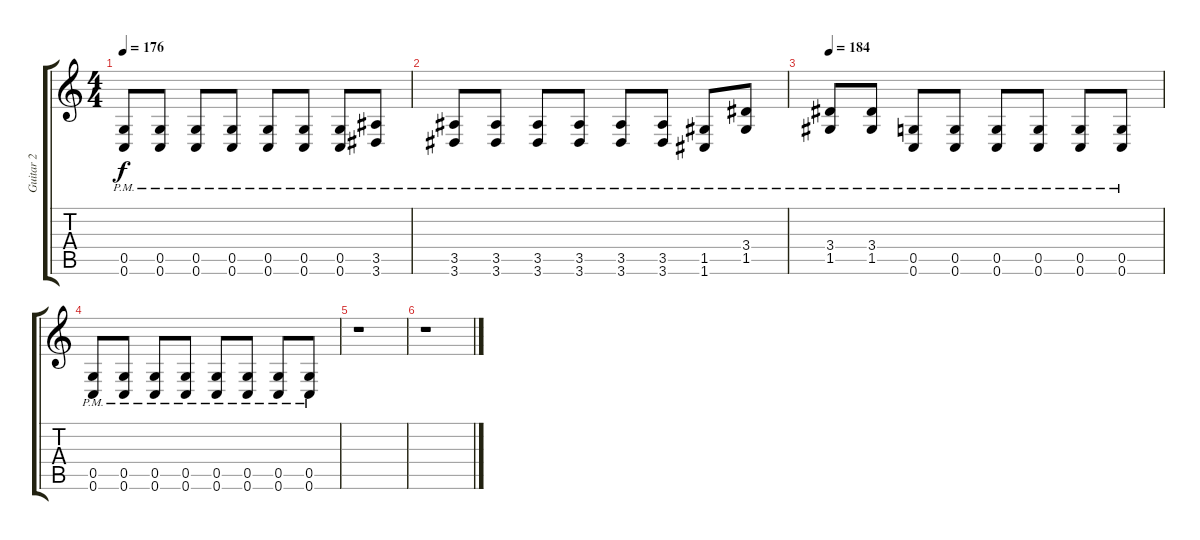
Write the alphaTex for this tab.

\track ("Guitar 2" "Guitar 2") {instrument distortionguitar}
\staff {score tabs}
\tuning (D4 A3 F3 C3 G2 C2) {hide}
\ts (4 4)
\tempo 176
\clef g2
\ks c
(0.5{pm} 0.6).8{dy f} (0.5{pm} 0.6).8 (0.5{pm} 0.6).8 (0.5{pm} 0.6).8 (0.5{pm} 0.6).8 (0.5{pm} 0.6).8 (0.5{pm} 0.6).8 (3.5{pm} 3.6).8 |
(3.5{pm} 3.6).8 (3.5{pm} 3.6).8 (3.5{pm} 3.6).8 (3.5{pm} 3.6).8 (3.5{pm} 3.6).8 (3.5{pm} 3.6).8 (1.5{pm} 1.6).8 (3.4{pm} 1.5).8 |
\tempo 184
(3.4{pm} 1.5).8 (3.4{pm} 1.5).8 (0.5{pm} 0.6).8 (0.5{pm} 0.6).8 (0.5{pm} 0.6).8 (0.5{pm} 0.6).8 (0.5{pm} 0.6).8 (0.5{pm} 0.6).8 |
(0.5{pm} 0.6).8 (0.5{pm} 0.6).8 (0.5{pm} 0.6).8 (0.5{pm} 0.6).8 (0.5{pm} 0.6).8 (0.5{pm} 0.6).8 (0.5{pm} 0.6).8 (0.5{pm} 0.6).8 |
r.1 |
r.1
